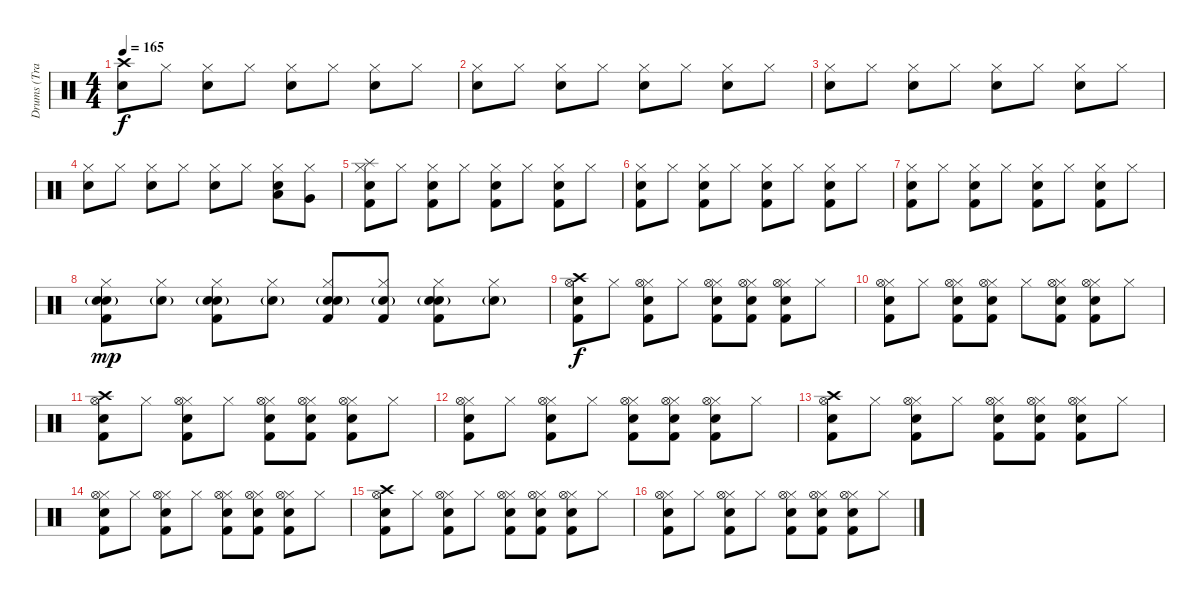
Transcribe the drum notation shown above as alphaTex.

\track ("Drums (Travis Barker)" "Drums (Tra") {instrument percussion}
\staff {score}
\articulation defaults
\ts (4 4)
\tempo 165
\clef neutral
\ks c
("Crash high (hit)" "Electric Snare (hit)").8{dy f} "Hi-Hat (closed)".8 ("Hi-Hat (closed)" "Electric Snare (hit)").8 "Hi-Hat (closed)".8 ("Hi-Hat (closed)" "Electric Snare (hit)").8 "Hi-Hat (closed)".8 ("Hi-Hat (closed)" "Electric Snare (hit)").8 "Hi-Hat (closed)".8 |
("Hi-Hat (closed)" "Electric Snare (hit)").8 "Hi-Hat (closed)".8 ("Hi-Hat (closed)" "Electric Snare (hit)").8 "Hi-Hat (closed)".8 ("Hi-Hat (closed)" "Electric Snare (hit)").8 "Hi-Hat (closed)".8 ("Hi-Hat (closed)" "Electric Snare (hit)").8 "Hi-Hat (closed)".8 |
("Hi-Hat (closed)" "Electric Snare (hit)").8 "Hi-Hat (closed)".8 ("Hi-Hat (closed)" "Electric Snare (hit)").8 "Hi-Hat (closed)".8 ("Hi-Hat (closed)" "Electric Snare (hit)").8 "Hi-Hat (closed)".8 ("Hi-Hat (closed)" "Electric Snare (hit)").8 "Hi-Hat (closed)".8 |
("Hi-Hat (closed)" "Electric Snare (hit)").8 "Hi-Hat (closed)".8 ("Hi-Hat (closed)" "Electric Snare (hit)").8 "Hi-Hat (closed)".8 ("Hi-Hat (closed)" "Electric Snare (hit)").8 "Hi-Hat (closed)".8 ("Hi-Hat (closed)" "Electric Snare (hit)" "Low Floor Tom (hit)").8 ("Hi-Hat (closed)" "Very Low Tom (hit)").8 |
("Hi-Hat (closed)" "Electric Snare (hit)" "Kick (hit) 2" "Splash (hit)").8 "Hi-Hat (closed)".8 ("Hi-Hat (closed)" "Electric Snare (hit)" "Kick (hit) 2").8 "Hi-Hat (closed)".8 ("Hi-Hat (closed)" "Electric Snare (hit)" "Kick (hit) 2").8 "Hi-Hat (closed)".8 ("Hi-Hat (closed)" "Electric Snare (hit)" "Kick (hit) 2").8 "Hi-Hat (closed)".8 |
("Hi-Hat (closed)" "Electric Snare (hit)" "Kick (hit) 2").8 "Hi-Hat (closed)".8 ("Hi-Hat (closed)" "Electric Snare (hit)" "Kick (hit) 2").8 "Hi-Hat (closed)".8 ("Hi-Hat (closed)" "Electric Snare (hit)" "Kick (hit) 2").8 "Hi-Hat (closed)".8 ("Hi-Hat (closed)" "Electric Snare (hit)" "Kick (hit) 2").8 "Hi-Hat (closed)".8 |
("Hi-Hat (closed)" "Electric Snare (hit)" "Kick (hit) 2").8 "Hi-Hat (closed)".8 ("Hi-Hat (closed)" "Electric Snare (hit)" "Kick (hit) 2").8 "Hi-Hat (closed)".8 ("Hi-Hat (closed)" "Electric Snare (hit)" "Kick (hit) 2").8 "Hi-Hat (closed)".8 ("Hi-Hat (closed)" "Electric Snare (hit)" "Kick (hit) 2").8 "Hi-Hat (closed)".8 |
("Hi-Hat (closed)" "Electric Snare (hit)" "Kick (hit) 2" "Electric Snare (hit)"{g}).8{dy mp} ("Hi-Hat (closed)" "Electric Snare (hit)"{g}).8 ("Hi-Hat (closed)" "Electric Snare (hit)" "Kick (hit) 2" "Electric Snare (hit)"{g}).8 ("Hi-Hat (closed)" "Electric Snare (hit)"{g}).8 ("Hi-Hat (closed)" "Electric Snare (hit)" "Kick (hit) 2" "Electric Snare (hit)"{g}).8 ("Hi-Hat (closed)" "Kick (hit) 2" "Electric Snare (hit)"{g}).8 ("Hi-Hat (closed)" "Electric Snare (hit)" "Kick (hit) 2" "Electric Snare (hit)"{g}).8 ("Hi-Hat (closed)" "Electric Snare (hit)"{g}).8 |
("Crash high (hit)" "Electric Snare (hit)" "Kick (hit) 2" "Hi-Hat (open)").8{dy f} "Hi-Hat (closed)".8 ("Hi-Hat (closed)" "Electric Snare (hit)" "Kick (hit) 2" "Hi-Hat (open)").8 "Hi-Hat (closed)".8 ("Hi-Hat (closed)" "Electric Snare (hit)" "Kick (hit) 2" "Hi-Hat (open)").8 ("Hi-Hat (closed)" "Electric Snare (hit)" "Kick (hit) 2" "Hi-Hat (open)").8 ("Hi-Hat (closed)" "Electric Snare (hit)" "Kick (hit) 2" "Hi-Hat (open)").8 "Hi-Hat (closed)".8 |
("Hi-Hat (closed)" "Electric Snare (hit)" "Kick (hit) 2" "Hi-Hat (open)").8 "Hi-Hat (closed)".8 ("Hi-Hat (closed)" "Electric Snare (hit)" "Kick (hit) 2" "Hi-Hat (open)").8 ("Hi-Hat (closed)" "Electric Snare (hit)" "Kick (hit) 2" "Hi-Hat (open)").8 "Hi-Hat (closed)".8 ("Hi-Hat (closed)" "Electric Snare (hit)" "Kick (hit) 2" "Hi-Hat (open)").8 ("Hi-Hat (closed)" "Electric Snare (hit)" "Kick (hit) 2" "Hi-Hat (open)").8 "Hi-Hat (closed)".8 |
("Crash high (hit)" "Electric Snare (hit)" "Kick (hit) 2" "Hi-Hat (open)").8 "Hi-Hat (closed)".8 ("Hi-Hat (closed)" "Electric Snare (hit)" "Kick (hit) 2" "Hi-Hat (open)").8 "Hi-Hat (closed)".8 ("Hi-Hat (closed)" "Electric Snare (hit)" "Kick (hit) 2" "Hi-Hat (open)").8 ("Hi-Hat (closed)" "Electric Snare (hit)" "Kick (hit) 2" "Hi-Hat (open)").8 ("Hi-Hat (closed)" "Electric Snare (hit)" "Kick (hit) 2" "Hi-Hat (open)").8 "Hi-Hat (closed)".8 |
("Hi-Hat (closed)" "Electric Snare (hit)" "Kick (hit) 2" "Hi-Hat (open)").8 "Hi-Hat (closed)".8 ("Hi-Hat (closed)" "Electric Snare (hit)" "Kick (hit) 2" "Hi-Hat (open)").8 "Hi-Hat (closed)".8 ("Hi-Hat (closed)" "Electric Snare (hit)" "Kick (hit) 2" "Hi-Hat (open)").8 ("Hi-Hat (closed)" "Electric Snare (hit)" "Kick (hit) 2" "Hi-Hat (open)").8 ("Hi-Hat (closed)" "Electric Snare (hit)" "Kick (hit) 2" "Hi-Hat (open)").8 "Hi-Hat (closed)".8 |
("Crash high (hit)" "Electric Snare (hit)" "Kick (hit) 2" "Hi-Hat (open)").8 "Hi-Hat (closed)".8 ("Hi-Hat (closed)" "Electric Snare (hit)" "Kick (hit) 2" "Hi-Hat (open)").8 "Hi-Hat (closed)".8 ("Hi-Hat (closed)" "Electric Snare (hit)" "Kick (hit) 2" "Hi-Hat (open)").8 ("Hi-Hat (closed)" "Electric Snare (hit)" "Kick (hit) 2" "Hi-Hat (open)").8 ("Hi-Hat (closed)" "Electric Snare (hit)" "Kick (hit) 2" "Hi-Hat (open)").8 "Hi-Hat (closed)".8 |
("Hi-Hat (closed)" "Electric Snare (hit)" "Kick (hit) 2" "Hi-Hat (open)").8 "Hi-Hat (closed)".8 ("Hi-Hat (closed)" "Electric Snare (hit)" "Kick (hit) 2" "Hi-Hat (open)").8 "Hi-Hat (closed)".8 ("Hi-Hat (closed)" "Electric Snare (hit)" "Kick (hit) 2" "Hi-Hat (open)").8 ("Hi-Hat (closed)" "Electric Snare (hit)" "Kick (hit) 2" "Hi-Hat (open)").8 ("Hi-Hat (closed)" "Electric Snare (hit)" "Kick (hit) 2" "Hi-Hat (open)").8 "Hi-Hat (closed)".8 |
("Crash high (hit)" "Electric Snare (hit)" "Kick (hit) 2" "Hi-Hat (open)").8 "Hi-Hat (closed)".8 ("Hi-Hat (closed)" "Electric Snare (hit)" "Kick (hit) 2" "Hi-Hat (open)").8 "Hi-Hat (closed)".8 ("Hi-Hat (closed)" "Electric Snare (hit)" "Kick (hit) 2" "Hi-Hat (open)").8 ("Hi-Hat (closed)" "Electric Snare (hit)" "Kick (hit) 2" "Hi-Hat (open)").8 ("Hi-Hat (closed)" "Electric Snare (hit)" "Kick (hit) 2" "Hi-Hat (open)").8 "Hi-Hat (closed)".8 |
("Hi-Hat (closed)" "Electric Snare (hit)" "Kick (hit) 2" "Hi-Hat (open)").8 "Hi-Hat (closed)".8 ("Hi-Hat (closed)" "Electric Snare (hit)" "Kick (hit) 2" "Hi-Hat (open)").8 "Hi-Hat (closed)".8 ("Hi-Hat (closed)" "Electric Snare (hit)" "Kick (hit) 2" "Hi-Hat (open)").8 ("Hi-Hat (closed)" "Electric Snare (hit)" "Kick (hit) 2" "Hi-Hat (open)").8 ("Hi-Hat (closed)" "Electric Snare (hit)" "Kick (hit) 2" "Hi-Hat (open)").8 "Hi-Hat (closed)".8
